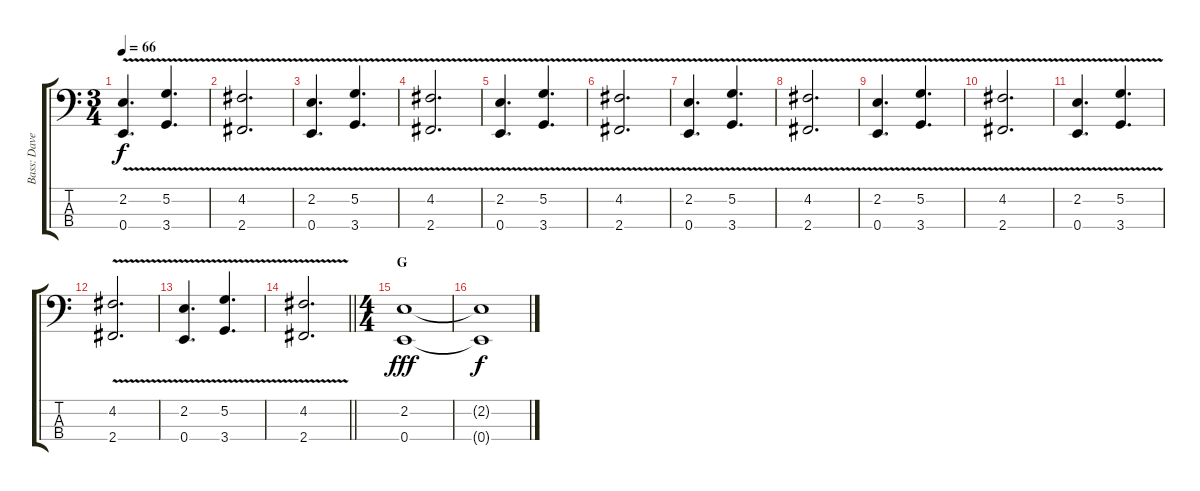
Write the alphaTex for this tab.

\track ("Bass: Dave" "Bass: Dave") {instrument synthbass2}
\staff {score tabs}
\tuning (G2 D2 A1 E1) {hide}
\ts (3 4)
\tempo 66
\clef f4
\ks c
(2.2{v} 0.4{v}).4{d dy f} (5.2{v} 3.4{v}).4{d} |
(4.2{v} 2.4{v}).2{d} |
(2.2{v} 0.4{v}).4{d} (5.2{v} 3.4{v}).4{d} |
(4.2{v} 2.4{v}).2{d} |
(2.2{v} 0.4{v}).4{d} (5.2{v} 3.4{v}).4{d} |
(4.2{v} 2.4{v}).2{d} |
(2.2{v} 0.4{v}).4{d} (5.2{v} 3.4{v}).4{d} |
(4.2{v} 2.4{v}).2{d} |
(2.2{v} 0.4{v}).4{d} (5.2{v} 3.4{v}).4{d} |
(4.2{v} 2.4{v}).2{d} |
(2.2{v} 0.4{v}).4{d} (5.2{v} 3.4{v}).4{d} |
(4.2{v} 2.4{v}).2{d} |
(2.2{v} 0.4{v}).4{d} (5.2{v} 3.4{v}).4{d} |
\barLineRight lightlight
(4.2{v} 2.4{v}).2{d} |
\ts (4 4)
\section ("" "G")
(2.2 0.4).1{dy fff} |
(2.2{t} 0.4{t}).1{dy f}
